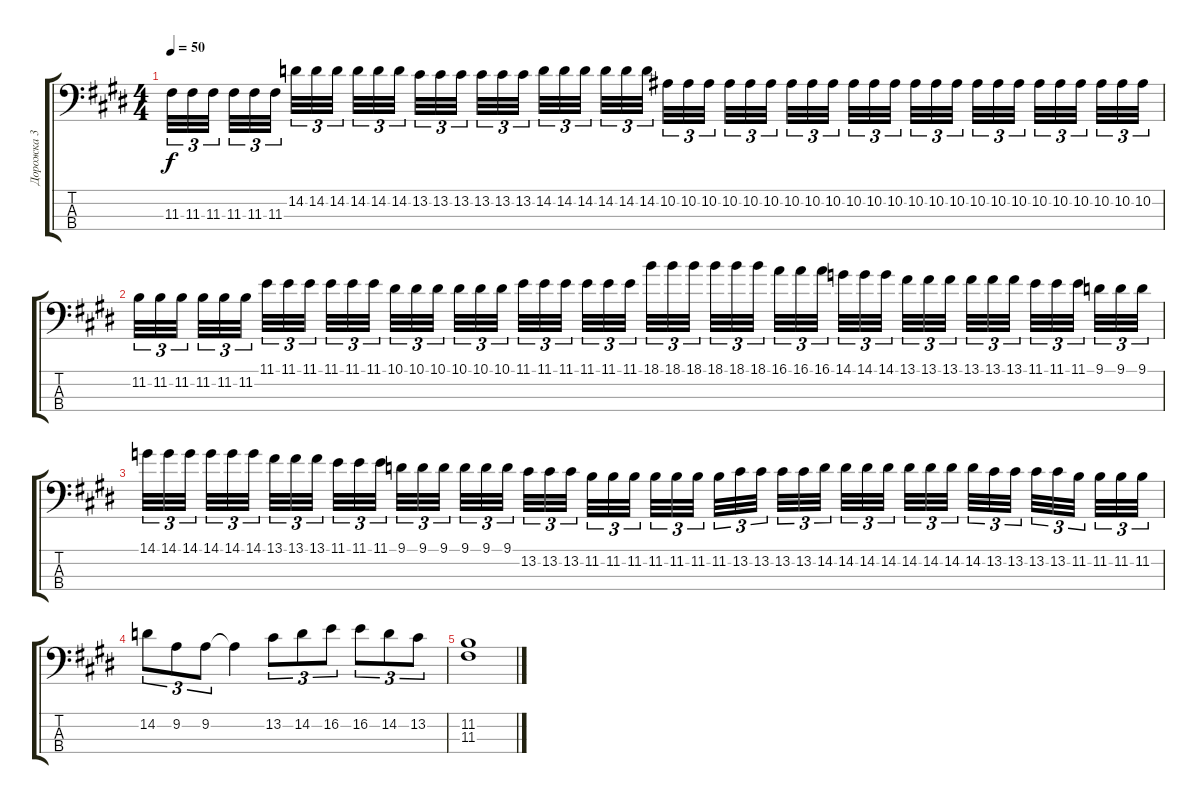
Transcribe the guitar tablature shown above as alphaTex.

\track ("Дорожка 3" "Дорожка 3") {instrument distortionguitar}
\staff {score tabs}
\tuning (F2 C2 G1 D1) {hide}
\ts (4 4)
\tempo 50
\clef f4
\ks e
11.3.32{tu (3 2) dy f} 11.3.32{tu (3 2)} 11.3.32{tu (3 2) beam splitsecondary} 11.3.32{tu (3 2)} 11.3.32{tu (3 2)} 11.3.32{tu (3 2) beam splitsecondary} 14.2.32{tu (3 2)} 14.2.32{tu (3 2)} 14.2.32{tu (3 2) beam splitsecondary} 14.2.32{tu (3 2)} 14.2.32{tu (3 2)} 14.2.32{tu (3 2)} 13.2.32{tu (3 2)} 13.2.32{tu (3 2)} 13.2.32{tu (3 2) beam splitsecondary} 13.2.32{tu (3 2)} 13.2.32{tu (3 2)} 13.2.32{tu (3 2) beam splitsecondary} 14.2.32{tu (3 2)} 14.2.32{tu (3 2)} 14.2.32{tu (3 2) beam splitsecondary} 14.2.32{tu (3 2)} 14.2.32{tu (3 2)} 14.2.32{tu (3 2)} 10.2.32{tu (3 2)} 10.2.32{tu (3 2)} 10.2.32{tu (3 2) beam splitsecondary} 10.2.32{tu (3 2)} 10.2.32{tu (3 2)} 10.2.32{tu (3 2) beam splitsecondary} 10.2.32{tu (3 2)} 10.2.32{tu (3 2)} 10.2.32{tu (3 2) beam splitsecondary} 10.2.32{tu (3 2)} 10.2.32{tu (3 2)} 10.2.32{tu (3 2)} 10.2.32{tu (3 2)} 10.2.32{tu (3 2)} 10.2.32{tu (3 2) beam splitsecondary} 10.2.32{tu (3 2)} 10.2.32{tu (3 2)} 10.2.32{tu (3 2) beam splitsecondary} 10.2.32{tu (3 2)} 10.2.32{tu (3 2)} 10.2.32{tu (3 2) beam splitsecondary} 10.2.32{tu (3 2)} 10.2.32{tu (3 2)} 10.2.32{tu (3 2)} |
11.2.32{tu (3 2)} 11.2.32{tu (3 2)} 11.2.32{tu (3 2) beam splitsecondary} 11.2.32{tu (3 2)} 11.2.32{tu (3 2)} 11.2.32{tu (3 2) beam splitsecondary} 11.1.32{tu (3 2)} 11.1.32{tu (3 2)} 11.1.32{tu (3 2) beam splitsecondary} 11.1.32{tu (3 2)} 11.1.32{tu (3 2)} 11.1.32{tu (3 2)} 10.1.32{tu (3 2)} 10.1.32{tu (3 2)} 10.1.32{tu (3 2) beam splitsecondary} 10.1.32{tu (3 2)} 10.1.32{tu (3 2)} 10.1.32{tu (3 2) beam splitsecondary} 11.1.32{tu (3 2)} 11.1.32{tu (3 2)} 11.1.32{tu (3 2) beam splitsecondary} 11.1.32{tu (3 2)} 11.1.32{tu (3 2)} 11.1.32{tu (3 2)} 18.1.32{tu (3 2)} 18.1.32{tu (3 2)} 18.1.32{tu (3 2) beam splitsecondary} 18.1.32{tu (3 2)} 18.1.32{tu (3 2)} 18.1.32{tu (3 2) beam splitsecondary} 16.1.32{tu (3 2)} 16.1.32{tu (3 2)} 16.1.32{tu (3 2) beam splitsecondary} 14.1.32{tu (3 2)} 14.1.32{tu (3 2)} 14.1.32{tu (3 2)} 13.1.32{tu (3 2)} 13.1.32{tu (3 2)} 13.1.32{tu (3 2) beam splitsecondary} 13.1.32{tu (3 2)} 13.1.32{tu (3 2)} 13.1.32{tu (3 2) beam splitsecondary} 11.1.32{tu (3 2)} 11.1.32{tu (3 2)} 11.1.32{tu (3 2) beam splitsecondary} 9.1.32{tu (3 2)} 9.1.32{tu (3 2)} 9.1.32{tu (3 2)} |
14.1.32{tu (3 2)} 14.1.32{tu (3 2)} 14.1.32{tu (3 2) beam splitsecondary} 14.1.32{tu (3 2)} 14.1.32{tu (3 2)} 14.1.32{tu (3 2) beam splitsecondary} 13.1.32{tu (3 2)} 13.1.32{tu (3 2)} 13.1.32{tu (3 2) beam splitsecondary} 11.1.32{tu (3 2)} 11.1.32{tu (3 2)} 11.1.32{tu (3 2)} 9.1.32{tu (3 2)} 9.1.32{tu (3 2)} 9.1.32{tu (3 2) beam splitsecondary} 9.1.32{tu (3 2)} 9.1.32{tu (3 2)} 9.1.32{tu (3 2) beam splitsecondary} 13.2.32{tu (3 2)} 13.2.32{tu (3 2)} 13.2.32{tu (3 2) beam splitsecondary} 11.2.32{tu (3 2)} 11.2.32{tu (3 2)} 11.2.32{tu (3 2)} 11.2.32{tu (3 2)} 11.2.32{tu (3 2)} 11.2.32{tu (3 2) beam splitsecondary} 11.2.32{tu (3 2)} 13.2.32{tu (3 2)} 13.2.32{tu (3 2) beam splitsecondary} 13.2.32{tu (3 2)} 13.2.32{tu (3 2)} 14.2.32{tu (3 2) beam splitsecondary} 14.2.32{tu (3 2)} 14.2.32{tu (3 2)} 14.2.32{tu (3 2)} 14.2.32{tu (3 2)} 14.2.32{tu (3 2)} 14.2.32{tu (3 2) beam splitsecondary} 14.2.32{tu (3 2)} 13.2.32{tu (3 2)} 13.2.32{tu (3 2) beam splitsecondary} 13.2.32{tu (3 2)} 13.2.32{tu (3 2)} 11.2.32{tu (3 2) beam splitsecondary} 11.2.32{tu (3 2)} 11.2.32{tu (3 2)} 11.2.32{tu (3 2)} |
14.2.8{tu (3 2)} 9.2.8{tu (3 2)} 9.2.8{tu (3 2)} 9.2{t}.4 13.2.8{tu (3 2)} 14.2.8{tu (3 2)} 16.2.8{tu (3 2)} 16.2.8{tu (3 2)} 14.2.8{tu (3 2)} 13.2.8{tu (3 2)} |
(11.2 11.3).1
